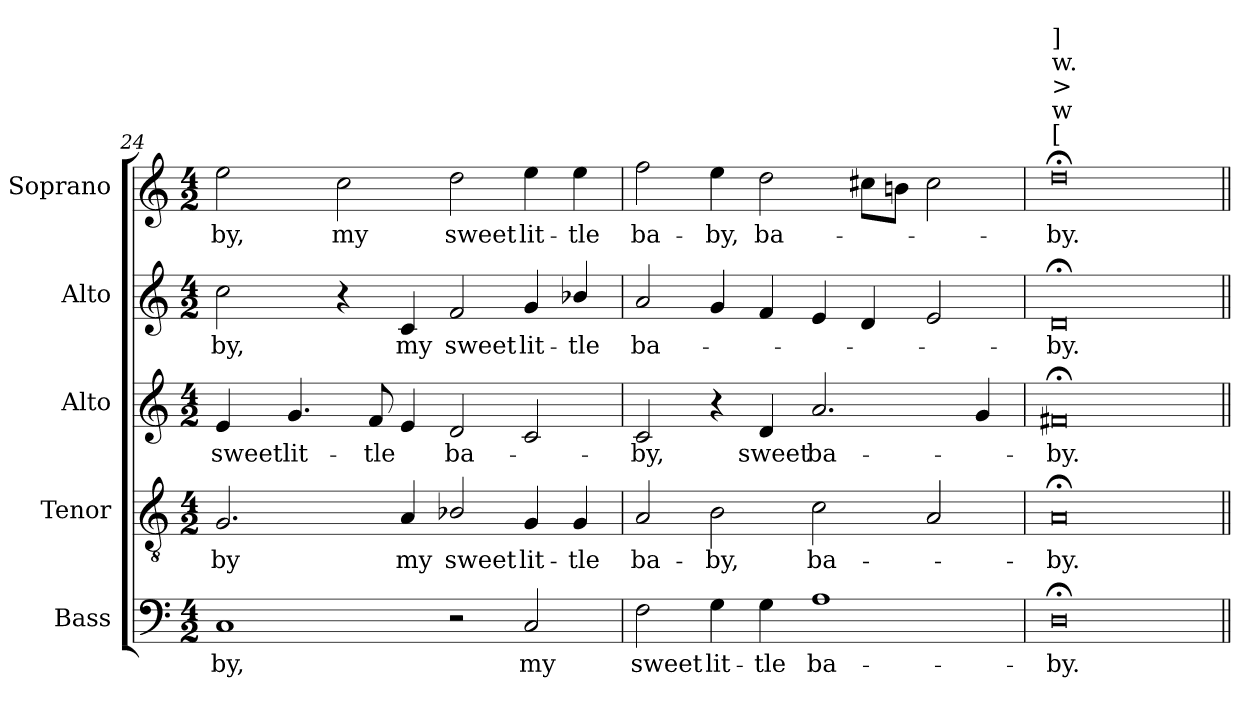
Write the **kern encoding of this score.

**kern	**text	**kern	**text	**kern	**text	**kern	**text	**kern	**text
*part5	*part5	*part4	*part4	*part3	*part3	*part2	*part2	*part1	*part1
*staff5	*staff5	*staff4	*staff4	*staff3	*staff3	*staff2	*staff2	*staff1	*staff1
*I"Bass	*	*I"Tenor	*	*I"Alto	*	*I"Alto	*	*I"Soprano	*
*I'B.	*	*I'T.	*	*	*	*	*	*I'S.	*
*clefF4	*	*clefGv2	*	*clefG2	*	*clefG2	*	*clefG2	*
*	*	*ITrd7c12	*	*	*	*	*	*	*
*k[]	*	*k[]	*	*k[]	*	*k[]	*	*k[]	*
*C:	*	*C:	*	*C:	*	*C:	*	*C:	*
*M4/2	*	*M4/2	*	*M4/2	*	*M4/2	*	*M4/2	*
=24	=24	=24	=24	=24	=24	=24	=24	=24	=24
!	!LO:LY:b:color=#000000	!	!	!	!	!	!	!	!
!	!	!	!LO:LY:b:color=#000000	!	!	!	!	!	!
!	!	!	!	!	!LO:LY:b:color=#000000	!	!	!	!
!	!	!	!	!	!	!	!LO:LY:b:color=#000000	!	!
!	!	!	!	!	!	!	!	!	!LO:LY:b:color=#000000
1Ci	-by,	2.GGi/	-by	4ei/	sweet	2cci\	-by,	2eei\	-by,
!	!	!	!	!	!LO:LY:b:color=#000000	!	!	!	!
.	.	.	.	4.gi/	lit-	.	.	.	.
!	!	!	!	!	!	!	!	!	!LO:LY:b:color=#000000
.	.	.	.	.	.	4r	.	2cci\	my
!	!	!	!	!	!LO:LY:b:color=#000000	!	!	!	!
.	.	.	.	8fi/	-tle	.	.	.	.
!	!	!	!LO:LY:b:color=#000000	!	!	!	!	!	!
!	!	!	!	!	!	!	!LO:LY:b:color=#000000	!	!
.	.	4AAi/	my	4ei/	.	4ci/	my	.	.
!	!	!	!LO:LY:b:color=#000000	!	!	!	!	!	!
!	!	!	!	!	!LO:LY:b:color=#000000	!	!	!	!
!	!	!	!	!	!	!	!LO:LY:b:color=#000000	!	!
!	!	!	!	!	!	!	!	!	!LO:LY:b:color=#000000
2r	.	2BB-Xi/	sweet	2di/	ba-	2fi/	sweet	2ddi\	sweet
!	!LO:LY:b:color=#000000	!	!	!	!	!	!	!	!
!	!	!	!LO:LY:b:color=#000000	!	!	!	!	!	!
!	!	!	!	!	!	!	!LO:LY:b:color=#000000	!	!
!	!	!	!	!	!	!	!	!	!LO:LY:b:color=#000000
2Ci/	my	4GGi/	lit-	2ci/	.	4gi/	lit-	4eei\	lit-
!	!	!	!LO:LY:b:color=#000000	!	!	!	!	!	!
!	!	!	!	!	!	!	!LO:LY:b:color=#000000	!	!
!	!	!	!	!	!	!	!	!	!LO:LY:b:color=#000000
.	.	4GGi/	-tle	.	.	4b-Xi/	-tle	4eei\	-tle
=25	=25	=25	=25	=25	=25	=25	=25	=25	=25
!	!LO:LY:b:color=#000000	!	!	!	!	!	!	!	!
!	!	!	!LO:LY:b:color=#000000	!	!	!	!	!	!
!	!	!	!	!	!LO:LY:b:color=#000000	!	!	!	!
!	!	!	!	!	!	!	!LO:LY:b:color=#000000	!	!
!	!	!	!	!	!	!	!	!	!LO:LY:b:color=#000000
2Fi\	sweet	2AAi/	ba-	2ci/	-by,	2ai/	ba-	2ffi\	ba-
!	!LO:LY:b:color=#000000	!	!	!	!	!	!	!	!
!	!	!	!LO:LY:b:color=#000000	!	!	!	!	!	!
!	!	!	!	!	!	!	!	!	!LO:LY:b:color=#000000
4Gi\	lit-	2BBi\	-by,	4r	.	4gi/	.	4eei\	-by,
!	!LO:LY:b:color=#000000	!	!	!	!	!	!	!	!
!	!	!	!	!	!LO:LY:b:color=#000000	!	!	!	!
!	!	!	!	!	!	!	!	!	!LO:LY:b:color=#000000
4Gi\	-tle	.	.	4di/	sweet	4fi/	.	2ddi\	ba-
!	!LO:LY:b:color=#000000	!	!	!	!	!	!	!	!
!	!	!	!LO:LY:b:color=#000000	!	!	!	!	!	!
!	!	!	!	!	!LO:LY:b:color=#000000	!	!	!	!
1Ai	ba-	2Ci\	ba-	2.ai/	ba-	4ei/	.	.	.
.	.	.	.	.	.	4di/	.	8cc#Xi\L	.
.	.	.	.	.	.	.	.	8bni\J	.
.	.	2AAi/	.	.	.	2ei/	.	2cc#i\	.
.	.	.	.	4gi/	.	.	.	.	.
=26	=26	=26	=26	=26	=26	=26	=26	=26	=26
!	!LO:LY:b:color=#000000	!	!	!	!	!	!	!	!
!	!	!	!LO:LY:b:color=#000000	!	!	!	!	!	!
!	!	!	!	!	!LO:LY:b:color=#000000	!	!	!	!
!	!	!	!	!	!	!	!LO:LY:b:color=#000000	!	!
!	!	!	!	!	!	!	!	!LO:TX:a:t=[	!
!	!	!	!	!	!	!	!	!LO:TX:t=w	!
!	!	!	!	!	!	!	!	!LO:TX:t=>	!
!	!	!	!	!	!	!	!	!LO:TX:t=w.	!
!	!	!	!	!	!	!	!	!LO:TX:t=]	!
!	!	!	!	!	!	!	!	!	!LO:LY:b:color=#000000
0D;i	-by.	0AA;i	-by.	0f#X;i	-by.	0d;i	-by.	0dd;i	-by.
=||	=||	=||	=||	=||	=||	=||	=||	=||	=||
*-	*-	*-	*-	*-	*-	*-	*-	*-	*-
